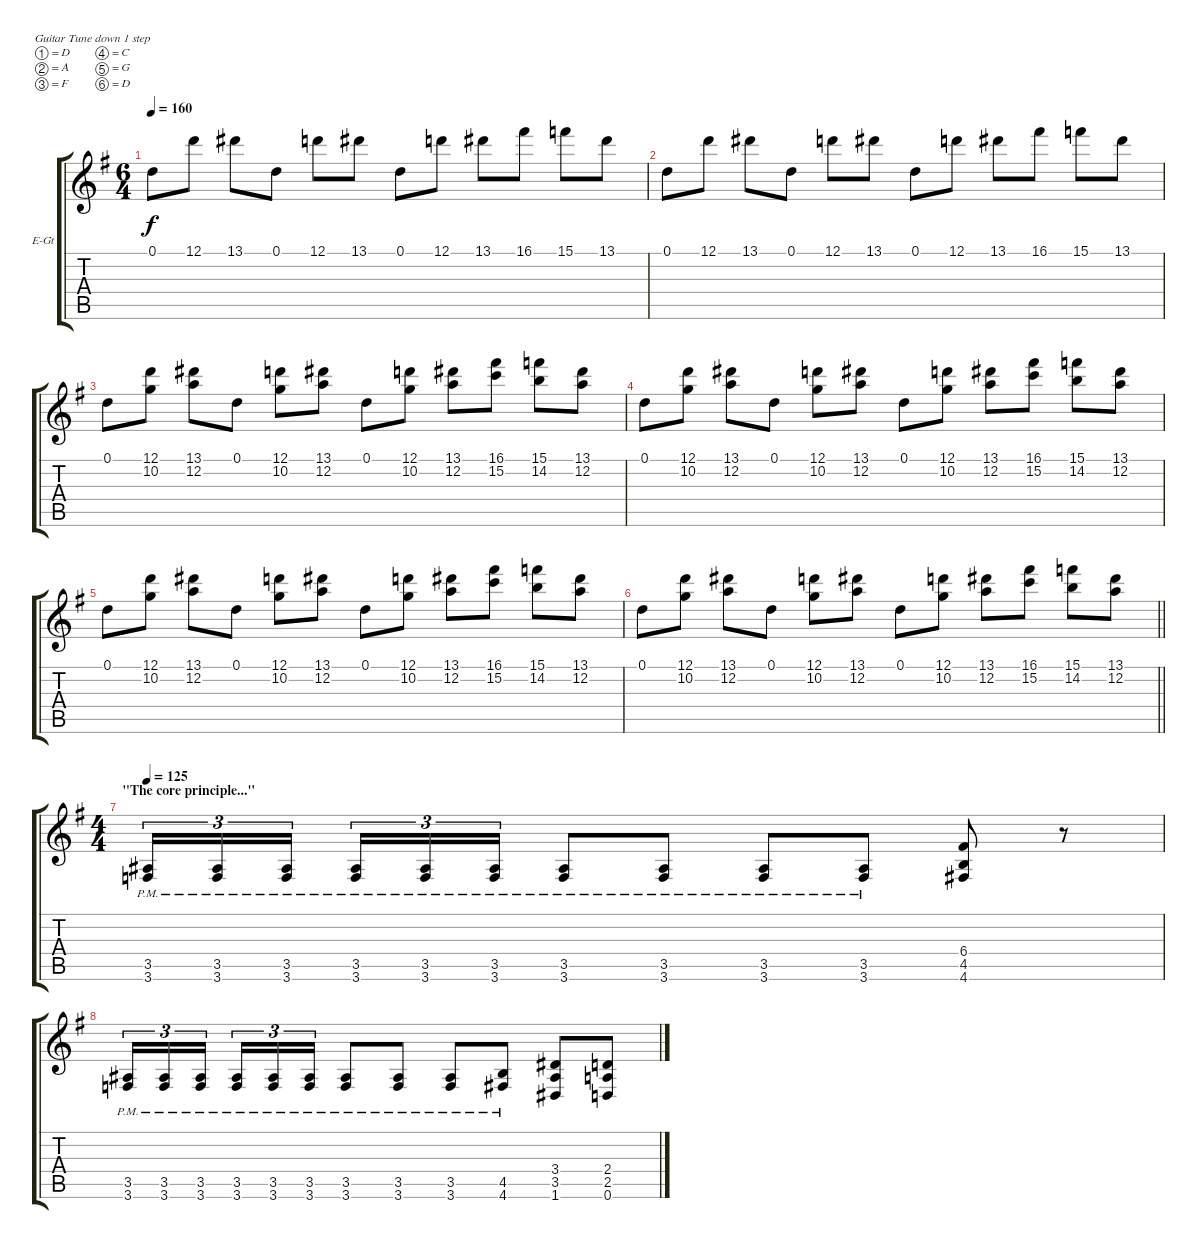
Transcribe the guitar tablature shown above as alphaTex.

\bracketExtendMode groupsimilarinstruments
\firstSystemTrackNameOrientation horizontal
\otherSystemsTrackNameOrientation horizontal
\track ("Solo-guitar - Galder (fix)" "E-Gt") {instrument distortionguitar}
\staff {score tabs}
\tuning (D4 A3 F3 C3 G2 D2)
\ts (6 4)
\tempo 160
\clef g2
\ks g
0.1.8{dy f} 12.1.8 13.1.8 0.1.8 12.1.8 13.1.8 0.1.8 12.1.8 13.1.8 16.1.8 15.1.8 13.1.8 |
0.1.8 12.1.8 13.1.8 0.1.8 12.1.8 13.1.8 0.1.8 12.1.8 13.1.8 16.1.8 15.1.8 13.1.8 |
0.1.8 (12.1 10.2).8 (13.1 12.2).8 0.1.8 (12.1 10.2).8 (13.1 12.2).8 0.1.8 (12.1 10.2).8 (13.1 12.2).8 (16.1 15.2).8 (15.1 14.2).8 (13.1 12.2).8 |
0.1.8 (12.1 10.2).8 (13.1 12.2).8 0.1.8 (12.1 10.2).8 (13.1 12.2).8 0.1.8 (12.1 10.2).8 (13.1 12.2).8 (16.1 15.2).8 (15.1 14.2).8 (13.1 12.2).8 |
0.1.8 (12.1 10.2).8 (13.1 12.2).8 0.1.8 (12.1 10.2).8 (13.1 12.2).8 0.1.8 (12.1 10.2).8 (13.1 12.2).8 (16.1 15.2).8 (15.1 14.2).8 (13.1 12.2).8 |
\barLineRight lightlight
0.1.8 (12.1 10.2).8 (13.1 12.2).8 0.1.8 (12.1 10.2).8 (13.1 12.2).8 0.1.8 (12.1 10.2).8 (13.1 12.2).8 (16.1 15.2).8 (15.1 14.2).8 (13.1 12.2).8 |
\ts (4 4)
\section ("" "\"The core principle...\"")
\tempo 125
(3.5{pm} 3.6{pm}).16{tu (3 2)} (3.5{pm} 3.6{pm}).16{tu (3 2)} (3.5{pm} 3.6{pm}).16{tu (3 2)} (3.5{pm} 3.6{pm}).16{tu (3 2)} (3.5{pm} 3.6{pm}).16{tu (3 2)} (3.5{pm} 3.6{pm}).16{tu (3 2)} (3.5{pm} 3.6{pm}).8 (3.5{pm} 3.6{pm}).8 (3.5{pm} 3.6{pm}).8 (3.5{pm} 3.6{pm}).8 (6.4 4.5 4.6).8 r.8 |
(3.5{pm} 3.6{pm}).16{tu (3 2)} (3.5{pm} 3.6{pm}).16{tu (3 2)} (3.5{pm} 3.6{pm}).16{tu (3 2)} (3.5{pm} 3.6{pm}).16{tu (3 2)} (3.5{pm} 3.6{pm}).16{tu (3 2)} (3.5{pm} 3.6{pm}).16{tu (3 2)} (3.5{pm} 3.6{pm}).8 (3.5{pm} 3.6{pm}).8 (3.5{pm} 3.6{pm}).8 (4.5{pm} 4.6{pm}).8 (3.4 3.5 1.6).8 (2.4 2.5 0.6).8
